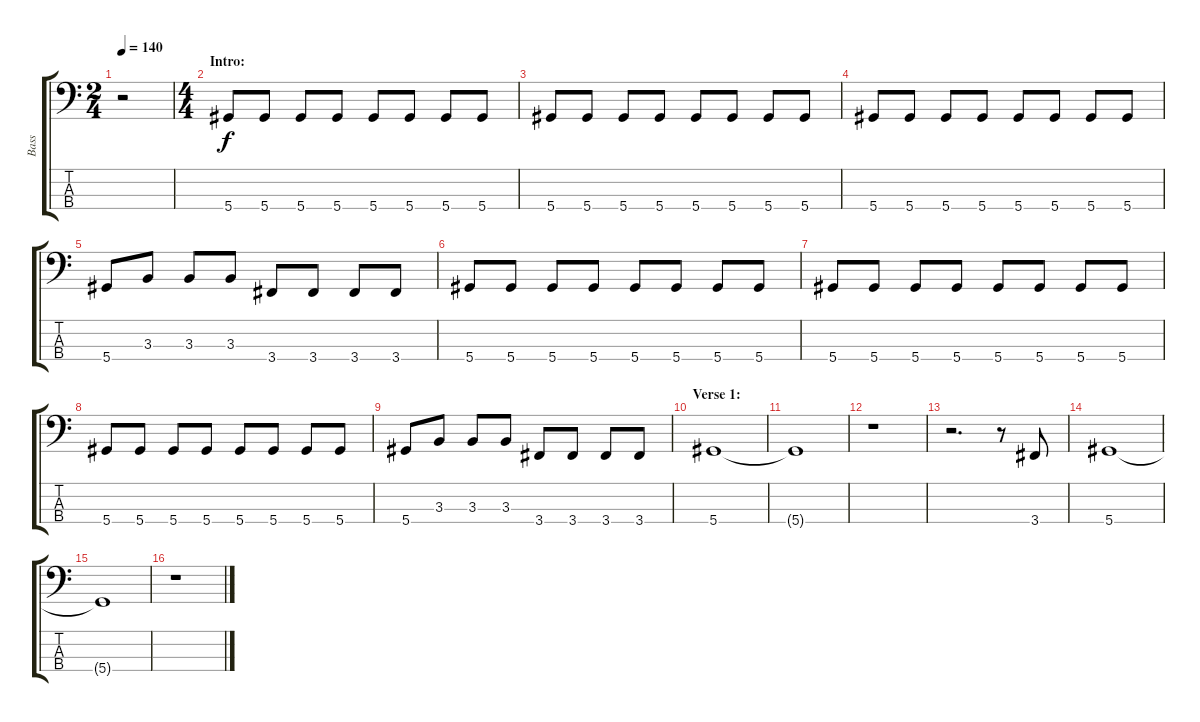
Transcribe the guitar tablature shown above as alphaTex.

\track ("Bass" "Bass") {instrument electricbasspick}
\staff {score tabs}
\tuning (Gb2 Db2 Ab1 Eb1) {hide}
\ts (2 4)
\tempo 140
\clef f4
\ks c
r.2{dy f instrument electricbasspick} |
\ts (4 4)
\section ("" "Intro:")
5.4.8 5.4.8 5.4.8 5.4.8 5.4.8 5.4.8 5.4.8 5.4.8 |
5.4.8 5.4.8 5.4.8 5.4.8 5.4.8 5.4.8 5.4.8 5.4.8 |
5.4.8 5.4.8 5.4.8 5.4.8 5.4.8 5.4.8 5.4.8 5.4.8 |
5.4.8 3.3.8 3.3.8 3.3.8 3.4.8 3.4.8 3.4.8 3.4.8 |
5.4.8 5.4.8 5.4.8 5.4.8 5.4.8 5.4.8 5.4.8 5.4.8 |
5.4.8 5.4.8 5.4.8 5.4.8 5.4.8 5.4.8 5.4.8 5.4.8 |
5.4.8 5.4.8 5.4.8 5.4.8 5.4.8 5.4.8 5.4.8 5.4.8 |
5.4.8 3.3.8 3.3.8 3.3.8 3.4.8 3.4.8 3.4.8 3.4.8 |
\section ("" "Verse 1:")
5.4.1 |
5.4{t}.1 |
r.1 |
r.2{d} r.8 3.4.8 |
5.4.1 |
5.4{t}.1 |
r.1
